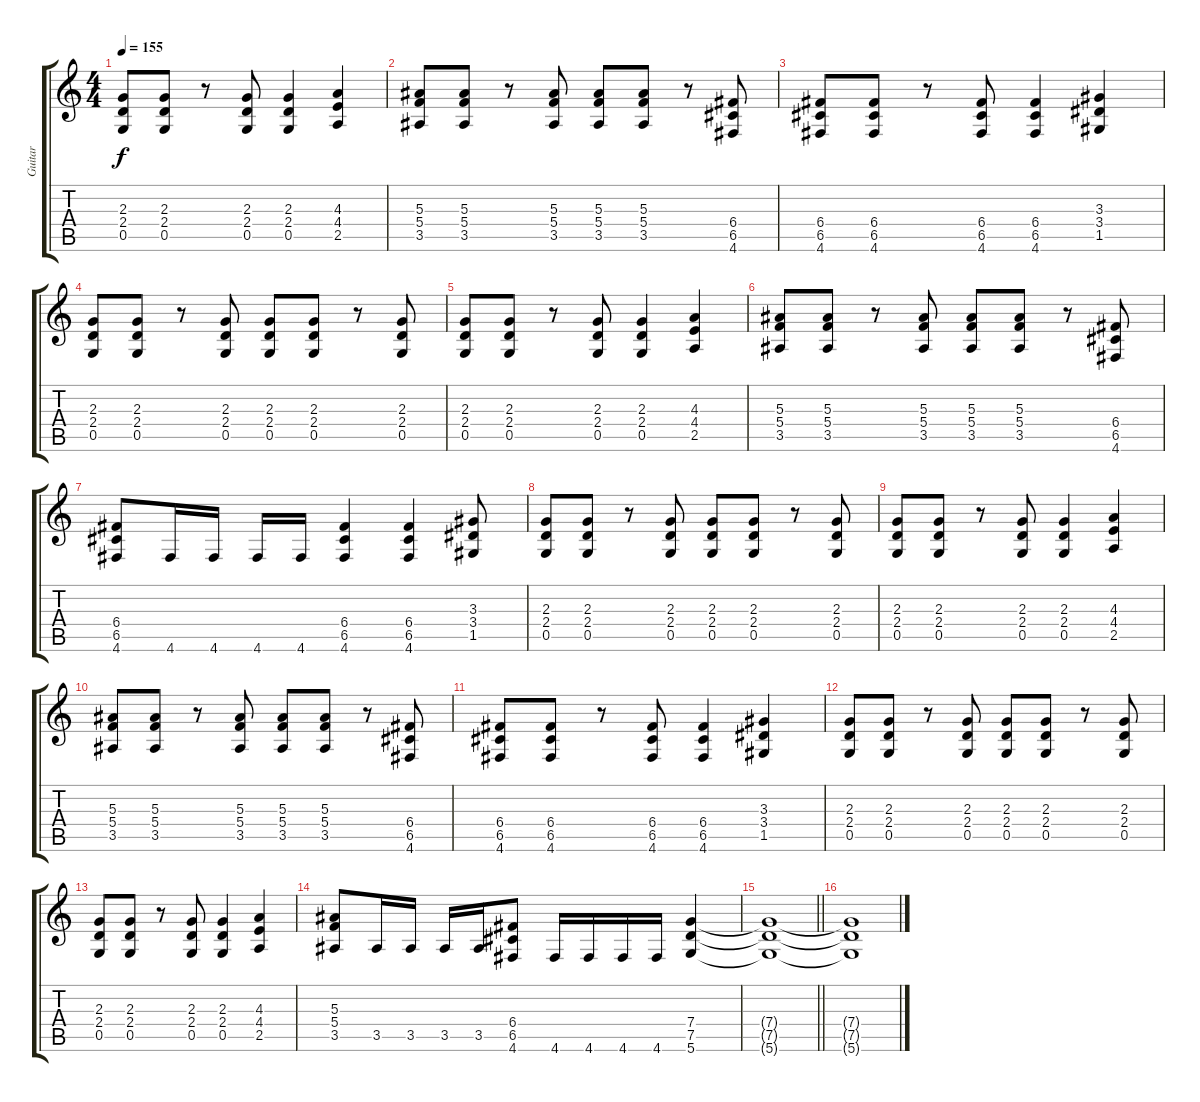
\track ("Guitar" "Guitar") {instrument distortionguitar}
\staff {score tabs}
\tuning (D4 A3 F3 C3 G2 D2) {hide}
\ts (4 4)
\tempo 155
\clef g2
\ks c
(2.3 2.4 0.5).8{dy f} (2.3 2.4 0.5).8 r.8 (2.3 2.4 0.5).8 (2.3 2.4 0.5).4 (4.3 4.4 2.5).4 |
(5.3 5.4 3.5).8 (5.3 5.4 3.5).8 r.8 (5.3 5.4 3.5).8 (5.3 5.4 3.5).8 (5.3 5.4 3.5).8 r.8 (6.4 6.5 4.6).8 |
(6.4 6.5 4.6).8 (6.4 6.5 4.6).8 r.8 (6.4 6.5 4.6).8 (6.4 6.5 4.6).4 (3.3 3.4 1.5).4 |
(2.3 2.4 0.5).8 (2.3 2.4 0.5).8 r.8 (2.3 2.4 0.5).8 (2.3 2.4 0.5).8 (2.3 2.4 0.5).8 r.8 (2.3 2.4 0.5).8 |
(2.3 2.4 0.5).8 (2.3 2.4 0.5).8 r.8 (2.3 2.4 0.5).8 (2.3 2.4 0.5).4 (4.3 4.4 2.5).4 |
(5.3 5.4 3.5).8 (5.3 5.4 3.5).8 r.8 (5.3 5.4 3.5).8 (5.3 5.4 3.5).8 (5.3 5.4 3.5).8 r.8 (6.4 6.5 4.6).8 |
(6.4 6.5 4.6).8 4.6.16 4.6.16 4.6.16 4.6.16 (6.4 6.5 4.6).4 (6.4 6.5 4.6).4 (3.3 3.4 1.5).8 |
(2.3 2.4 0.5).8 (2.3 2.4 0.5).8 r.8 (2.3 2.4 0.5).8 (2.3 2.4 0.5).8 (2.3 2.4 0.5).8 r.8 (2.3 2.4 0.5).8 |
(2.3 2.4 0.5).8 (2.3 2.4 0.5).8 r.8 (2.3 2.4 0.5).8 (2.3 2.4 0.5).4 (4.3 4.4 2.5).4 |
(5.3 5.4 3.5).8 (5.3 5.4 3.5).8 r.8 (5.3 5.4 3.5).8 (5.3 5.4 3.5).8 (5.3 5.4 3.5).8 r.8 (6.4 6.5 4.6).8 |
(6.4 6.5 4.6).8 (6.4 6.5 4.6).8 r.8 (6.4 6.5 4.6).8 (6.4 6.5 4.6).4 (3.3 3.4 1.5).4 |
(2.3 2.4 0.5).8 (2.3 2.4 0.5).8 r.8 (2.3 2.4 0.5).8 (2.3 2.4 0.5).8 (2.3 2.4 0.5).8 r.8 (2.3 2.4 0.5).8 |
(2.3 2.4 0.5).8 (2.3 2.4 0.5).8 r.8 (2.3 2.4 0.5).8 (2.3 2.4 0.5).4 (4.3 4.4 2.5).4 |
(5.3 5.4 3.5).8 3.5.16 3.5.16 3.5.16 3.5.16 (6.4 6.5 4.6).8 4.6.16 4.6.16 4.6.16 4.6.16 (7.4 7.5 5.6).4{volume 5} |
\barLineRight lightlight
(7.4{t} 7.5{t} 5.6{t}).1 |
(7.4{t} 7.5{t} 5.6{t}).1
